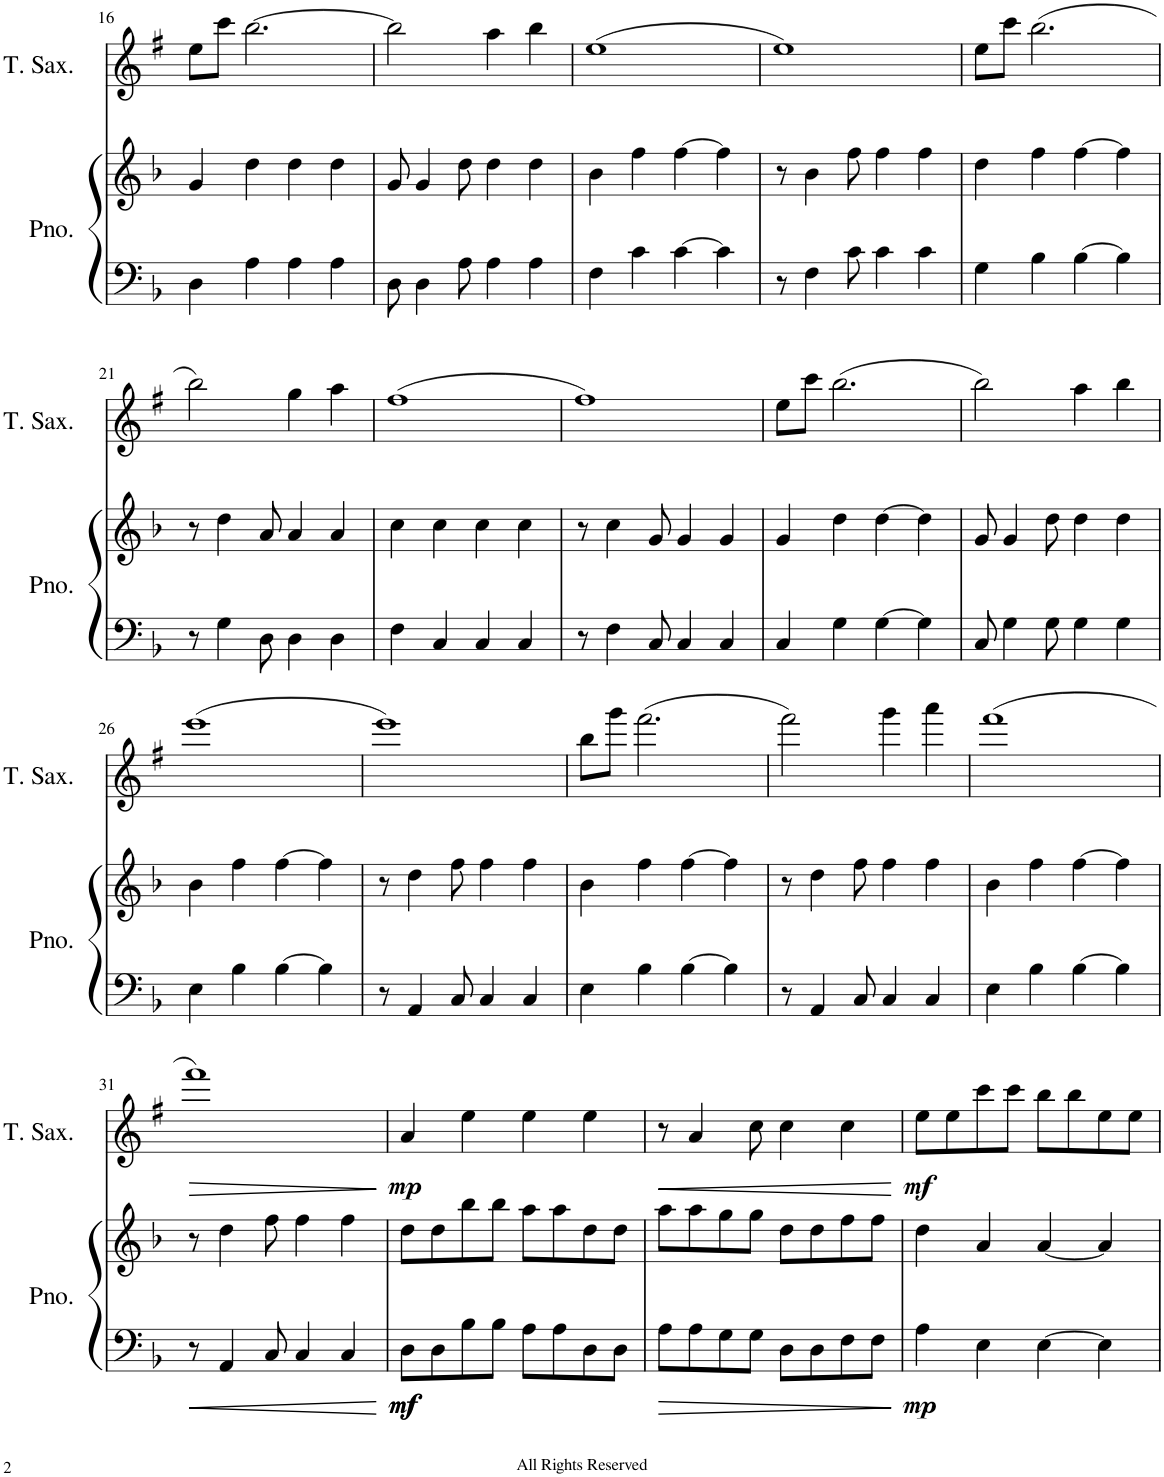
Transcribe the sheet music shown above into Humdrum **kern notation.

**kern	**kern	**dynam	**kern	**dynam
*part2	*part2	*part2	*part1	*part1
*staff3	*staff2	*staff2/3	*staff1	*staff1
*I"Piano	*	*	*I"Tenor Saxophone	*
*I'Pno.	*	*	*I'T. Sax.	*
!!LO:PB:g=z
*clefF4	*clefG2	*	*clefG2	*
*	*	*	*Trd8c14	*
*k[b-]	*k[b-]	*	*k[f#]	*
*M4/4	*M4/4	*	*M4/4	*
=16	=16	=16	=16	=16
4D\	4g/	.	8ee\L	.
.	.	.	8ccc\J	.
4A\	4dd\	.	[2.bb\	.
4A\	4dd\	.	.	.
4A\	4dd\	.	.	.
=17	=17	=17	=17	=17
8D\	8g/	.	2bb\]	.
4D\	4g/	.	.	.
8A\	8dd\	.	.	.
4A\	4dd\	.	4aa\	.
4A\	4dd\	.	4bb\	.
=18	=18	=18	=18	=18
4F\	4b-\	.	(1ee	.
4c\	4ff\	.	.	.
[4c\	[4ff\	.	.	.
4c\]	4ff\]	.	.	.
=19	=19	=19	=19	=19
8r	8r	.	1ee)	.
4F\	4b-\	.	.	.
8c\	8ff\	.	.	.
4c\	4ff\	.	.	.
4c\	4ff\	.	.	.
=20	=20	=20	=20	=20
4G\	4dd\	.	8ee\L	.
.	.	.	8ccc\J	.
4B-\	4ff\	.	(2.bb\	.
[4B-\	[4ff\	.	.	.
4B-\]	4ff\]	.	.	.
!!LO:LB:g=z
=21	=21	=21	=21	=21
8r	8r	.	2bb\)	.
4G\	4dd\	.	.	.
8D\	8a/	.	.	.
4D\	4a/	.	4gg\	.
4D\	4a/	.	4aa\	.
=22	=22	=22	=22	=22
4F\	4cc\	.	(1ff#	.
4C/	4cc\	.	.	.
4C/	4cc\	.	.	.
4C/	4cc\	.	.	.
=23	=23	=23	=23	=23
8r	8r	.	1ff#)	.
4F\	4cc\	.	.	.
8C/	8g/	.	.	.
4C/	4g/	.	.	.
4C/	4g/	.	.	.
=24	=24	=24	=24	=24
4C/	4g/	.	8ee\L	.
.	.	.	8ccc\J	.
4G\	4dd\	.	(2.bb\	.
[4G\	[4dd\	.	.	.
4G\]	4dd\]	.	.	.
=25	=25	=25	=25	=25
8C/	8g/	.	2bb\)	.
4G\	4g/	.	.	.
8G\	8dd\	.	.	.
4G\	4dd\	.	4aa\	.
4G\	4dd\	.	4bb\	.
!!LO:LB:g=z
=26	=26	=26	=26	=26
4E\	4b-\	.	(1eee	.
4B-\	4ff\	.	.	.
[4B-\	[4ff\	.	.	.
4B-\]	4ff\]	.	.	.
=27	=27	=27	=27	=27
8r	8r	.	1eee)	.
4AA/	4dd\	.	.	.
8C/	8ff\	.	.	.
4C/	4ff\	.	.	.
4C/	4ff\	.	.	.
=28	=28	=28	=28	=28
4E\	4b-\	.	8bb\L	.
.	.	.	8ggg\J	.
4B-\	4ff\	.	(2.fff#\	.
[4B-\	[4ff\	.	.	.
4B-\]	4ff\]	.	.	.
=29	=29	=29	=29	=29
8r	8r	.	2fff#\)	.
4AA/	4dd\	.	.	.
8C/	8ff\	.	.	.
4C/	4ff\	.	4ggg\	.
4C/	4ff\	.	4aaa\	.
=30	=30	=30	=30	=30
4E\	4b-\	.	(1fff#	.
4B-\	4ff\	.	.	.
[4B-\	[4ff\	.	.	.
4B-\]	4ff\]	.	.	.
!!LO:LB:g=z
=31	=31	=31	=31	=31
!	!	!	!	!LO:HP:b
8r	8r	.	1fff#)	>
4AA/	4dd\	.	.	.
8C/	8ff\	.	.	.
4C/	4ff\	.	.	.
4C/	4ff\	.	.	.
.	.	.	.	]
=32	=32	=32	=32	=32
!	!	!LO:DY:b=2	!	!
!	!	!LO:DY:n=1:b=2	!	!LO:DY:b
8D\L	8dd\L	mf mf	4a/	mp
8D\	8dd\	.	.	.
8B-\	8bb-\	.	4ee\	.
8B-\J	8bb-\J	.	.	.
8A\L	8aa\L	.	4ee\	.
8A\	8aa\	.	.	.
8D\	8dd\	.	4ee\	.
8D\J	8dd\J	.	.	.
=33	=33	=33	=33	=33
!	!	!	!	!LO:HP:b
8A\L	8aa\L	.	8r	<
8A\	8aa\	.	4a/	.
8G\	8gg\	.	.	.
8G\J	8gg\J	.	8cc\	.
8D\L	8dd\L	.	4cc\	.
8D\	8dd\	.	.	.
8F\	8ff\	.	4cc\	.
8F\J	8ff\J	.	.	.
.	.	.	.	[
=34	=34	=34	=34	=34
!	!	!LO:DY:b=2	!	!LO:DY:b
4A\	4dd\	mp	8ee\L	mf
.	.	.	8ee\	.
4E\	4a/	.	8ccc\	.
.	.	.	8ccc\J	.
[4E\	[4a/	.	8bb\L	.
.	.	.	8bb\	.
4E\]	4a/]	.	8ee\	.
.	.	.	8ee\J	.
=	=	=	=	=
*-	*-	*-	*-	*-
